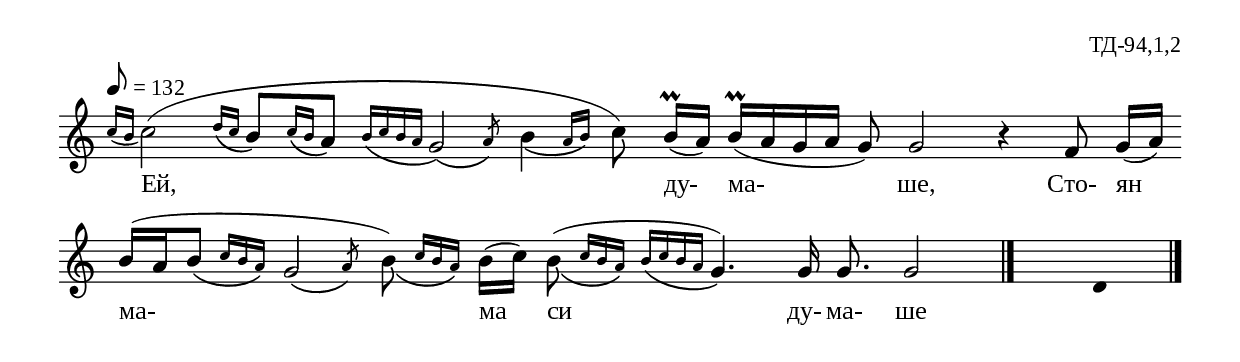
%{
td_094_1_02
%}

\include "td-preamble.ly"

\score {
\relative c'' {
\tempo 8 = 132
%\time 2/4
\cadenzaOn
\phrasingSlurDown
\acciaccatura { c16[ b] } c2( \grace { d16[\( c] } b8\)[ \grace { c16[\( b] } a8]\)
\grace { b16[\( c b a] } \afterGrace g2\)\( { \stdB a8\) \stdE } 
\afterGrace b4\( { a16[ b]\) } c8)
b16\prall[( a]) b\prall[( a g a] g8) g2 r4 f8 g16[( a])
\bar ""
b16[( a \afterGrace b8]\( { c16[ b a]\) } \afterGrace g2\( { \stdB a8\) \stdE } 
\afterGrace b8)\( { c16[ b a]\) } b16[( c]) \afterGrace b8(\( { c16[ b a]\) } 
\grace { b16[\( c b a] } g4.\)) g16 g8.\noBeam g2
 \bar "|." 
s4 \fixB d
 \bar "|."  
}
\addlyrics { Ей, ду- ма- ше, Сто- ян ма- ма си ду- ма- ше }
%
\layout {
   \context { 
	    \Staff \remove "Time_signature_engraver" } 
  indent = #0
  line-width = 190\mm
  ragged-right=##f
}
%
\midi { 
	\context {
		\Score tempoWholesPerMinute = #(ly:make-moment 132 8)
		}
	}
}
%
\header{
  opus = "ТД-94,1,2"
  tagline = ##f
}


